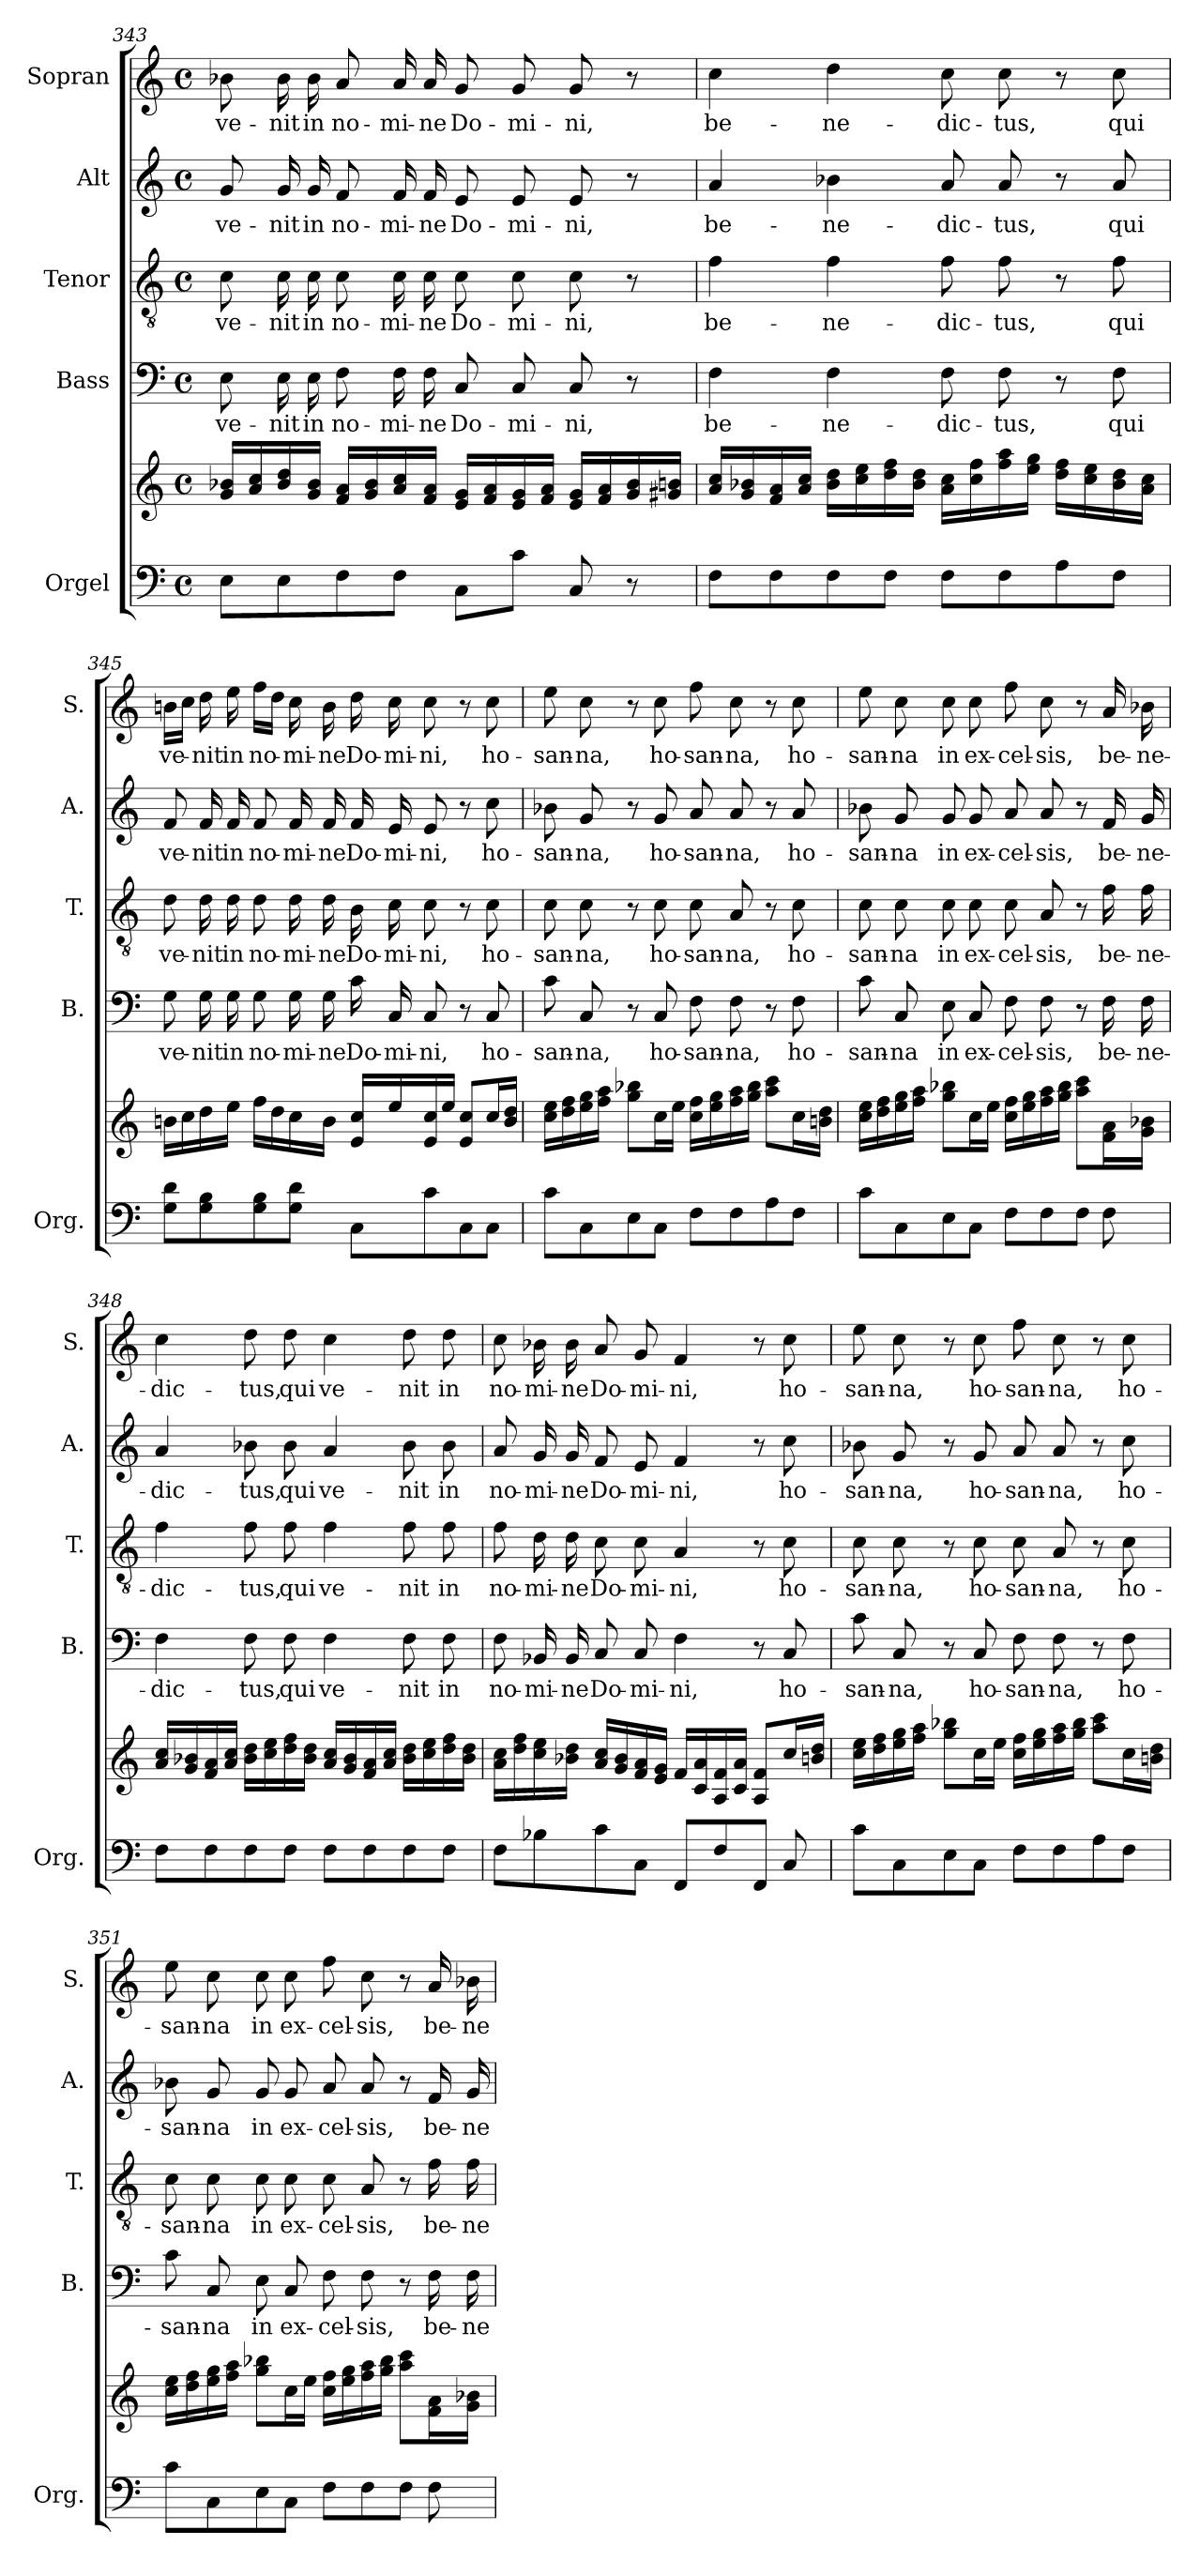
**kern	**kern	**kern	**text	**kern	**text	**kern	**text	**kern	**text
*part5	*part5	*part4	*part4	*part3	*part3	*part2	*part2	*part1	*part1
*staff6	*staff5	*staff4	*staff4	*staff3	*staff3	*staff2	*staff2	*staff1	*staff1
*I"Orgel	*	*I"Bass	*	*I"Tenor	*	*I"Alt	*	*I"Sopran	*
*I'Org.	*	*I'B.	*	*I'T.	*	*I'A.	*	*I'S.	*
*clefF4	*clefG2	*clefF4	*	*clefGv2	*	*clefG2	*	*clefG2	*
*k[]	*k[]	*k[]	*	*k[]	*	*k[]	*	*k[]	*
*C:	*C:	*C:	*	*C:	*	*C:	*	*C:	*
*M4/4	*M4/4	*M4/4	*	*M4/4	*	*M4/4	*	*M4/4	*
*met(c)	*met(c)	*met(c)	*	*met(c)	*	*met(c)	*	*met(c)	*
=343	=343	=343	=343	=343	=343	=343	=343	=343	=343
!	!	!	!LO:LY:b	!	!LO:LY:b	!	!LO:LY:b	!	!LO:LY:b
8E\L	16g/ 16b-X/LL	8E\	ve-	8c\	ve-	8g/	ve-	8b-X\	ve-
.	16a/ 16cc/	.	.	.	.	.	.	.	.
!	!	!	!LO:LY:b	!	!LO:LY:b	!	!LO:LY:b	!	!LO:LY:b
8E\	16b-/ 16dd/	16E\	-nit	16c\	-nit	16g/	-nit	16b-\	-nit
!	!	!	!LO:LY:b	!	!LO:LY:b	!	!LO:LY:b	!	!LO:LY:b
.	16g/ 16b-/JJ	16E\	in	16c\	in	16g/	in	16b-\	in
!	!	!	!LO:LY:b	!	!LO:LY:b	!	!LO:LY:b	!	!LO:LY:b
8F\	16f/ 16a/LL	8F\	no-	8c\	no-	8f/	no-	8a/	no-
.	16g/ 16b-/	.	.	.	.	.	.	.	.
!	!	!	!LO:LY:b	!	!LO:LY:b	!	!LO:LY:b	!	!LO:LY:b
8F\J	16a/ 16cc/	16F\	-mi-	16c\	-mi-	16f/	-mi-	16a/	-mi-
!	!	!	!LO:LY:b	!	!LO:LY:b	!	!LO:LY:b	!	!LO:LY:b
.	16f/ 16a/JJ	16F\	-ne	16c\	-ne	16f/	-ne	16a/	-ne
!	!	!	!LO:LY:b	!	!LO:LY:b	!	!LO:LY:b	!	!LO:LY:b
8C\L	16e/ 16g/LL	8C/	Do-	8c\	Do-	8e/	Do-	8g/	Do-
.	16f/ 16a/	.	.	.	.	.	.	.	.
!	!	!	!LO:LY:b	!	!LO:LY:b	!	!LO:LY:b	!	!LO:LY:b
8c\J	16e/ 16g/	8C/	-mi-	8c\	-mi-	8e/	-mi-	8g/	-mi-
.	16f/ 16a/JJ	.	.	.	.	.	.	.	.
!	!	!	!LO:LY:b	!	!LO:LY:b	!	!LO:LY:b	!	!LO:LY:b
8C/	16e/ 16g/LL	8C/	-ni,	8c\	-ni,	8e/	-ni,	8g/	-ni,
.	16f/ 16a/	.	.	.	.	.	.	.	.
8r	16g/ 16b-/	8r	.	8r	.	8r	.	8r	.
.	16g#X/ 16bn/JJ	.	.	.	.	.	.	.	.
!!LO:LB:g=z
=344	=344	=344	=344	=344	=344	=344	=344	=344	=344
!	!	!	!LO:LY:b	!	!LO:LY:b	!	!LO:LY:b	!	!LO:LY:b
8F\L	16a/ 16cc/LL	4F\	be-	4f\	be-	4a/	be-	4cc\	be-
.	16g/ 16b-X/	.	.	.	.	.	.	.	.
8F\	16f/ 16a/	.	.	.	.	.	.	.	.
.	16a/ 16cc/JJ	.	.	.	.	.	.	.	.
!	!	!	!LO:LY:b	!	!LO:LY:b	!	!LO:LY:b	!	!LO:LY:b
8F\	16b-\ 16dd\LL	4F\	-ne-	4f\	-ne-	4b-X\	-ne-	4dd\	-ne-
.	16cc\ 16ee\	.	.	.	.	.	.	.	.
8F\J	16dd\ 16ff\	.	.	.	.	.	.	.	.
.	16b-\ 16dd\JJ	.	.	.	.	.	.	.	.
!	!	!	!LO:LY:b	!	!LO:LY:b	!	!LO:LY:b	!	!LO:LY:b
8F\L	16a\ 16cc\LL	8F\	-dic-	8f\	-dic-	8a/	-dic-	8cc\	-dic-
.	16cc\ 16ff\	.	.	.	.	.	.	.	.
!	!	!	!LO:LY:b	!	!LO:LY:b	!	!LO:LY:b	!	!LO:LY:b
8F\	16ff\ 16aa\	8F\	-tus,	8f\	-tus,	8a/	-tus,	8cc\	-tus,
.	16ee\ 16gg\JJ	.	.	.	.	.	.	.	.
8A\	16dd\ 16ff\LL	8r	.	8r	.	8r	.	8r	.
.	16cc\ 16ee\	.	.	.	.	.	.	.	.
!	!	!	!LO:LY:b	!	!LO:LY:b	!	!LO:LY:b	!	!LO:LY:b
8F\J	16b-\ 16dd\	8F\	qui	8f\	qui	8a/	qui	8cc\	qui
.	16a\ 16cc\JJ	.	.	.	.	.	.	.	.
=345	=345	=345	=345	=345	=345	=345	=345	=345	=345
!	!	!	!LO:LY:b	!	!LO:LY:b	!	!LO:LY:b	!	!LO:LY:b
8G\ 8d\L	16bn\LL	8G\	ve-	8d\	ve-	8f/	ve-	16bn\LL	ve-
.	16cc\	.	.	.	.	.	.	16cc\JJ	.
!	!	!	!LO:LY:b	!	!LO:LY:b	!	!LO:LY:b	!	!LO:LY:b
8G\ 8B\	16dd\	16G\	-nit	16d\	-nit	16f/	-nit	16dd\	-nit
!	!	!	!LO:LY:b	!	!LO:LY:b	!	!LO:LY:b	!	!LO:LY:b
.	16ee\JJ	16G\	in	16d\	in	16f/	in	16ee\	in
!	!	!	!LO:LY:b	!	!LO:LY:b	!	!LO:LY:b	!	!LO:LY:b
8G\ 8B\	16ff\LL	8G\	no-	8d\	no-	8f/	no-	16ff\LL	no-
.	16dd\	.	.	.	.	.	.	16dd\JJ	.
!	!	!	!LO:LY:b	!	!LO:LY:b	!	!LO:LY:b	!	!LO:LY:b
8G\ 8d\J	16cc\	16G\	-mi-	16d\	-mi-	16f/	-mi-	16cc\	-mi-
!	!	!	!LO:LY:b	!	!LO:LY:b	!	!LO:LY:b	!	!LO:LY:b
.	16b\JJ	16G\	-ne	16d\	-ne	16f/	-ne	16b\	-ne
!	!	!	!LO:LY:b	!	!LO:LY:b	!	!LO:LY:b	!	!LO:LY:b
8C\L	16e/ 16cc/LL	16c\	Do-	16B\	Do-	16f/	Do-	16dd\	Do-
!	!	!	!LO:LY:b	!	!LO:LY:b	!	!LO:LY:b	!	!LO:LY:b
.	16ee/	16C/	-mi-	16c\	-mi-	16e/	-mi-	16cc\	-mi-
!	!	!	!LO:LY:b	!	!LO:LY:b	!	!LO:LY:b	!	!LO:LY:b
8c\	16e/ 16cc/	8C/	-ni,	8c\	-ni,	8e/	-ni,	8cc\	-ni,
.	16ee/JJ	.	.	.	.	.	.	.	.
8C\	8e/ 8cc/L	8r	.	8r	.	8r	.	8r	.
!	!	!	!LO:LY:b	!	!LO:LY:b	!	!LO:LY:b	!	!LO:LY:b
8C\J	16cc/L	8C/	ho-	8c\	ho-	8cc\	ho-	8cc\	ho-
.	16b/ 16dd/JJ	.	.	.	.	.	.	.	.
=346	=346	=346	=346	=346	=346	=346	=346	=346	=346
!	!	!	!LO:LY:b	!	!LO:LY:b	!	!LO:LY:b	!	!LO:LY:b
8c\L	16cc\ 16ee\LL	8c\	-san-	8c\	-san-	8b-X\	-san-	8ee\	-san-
.	16dd\ 16ff\	.	.	.	.	.	.	.	.
!	!	!	!LO:LY:b	!	!LO:LY:b	!	!LO:LY:b	!	!LO:LY:b
8C\	16ee\ 16gg\	8C/	-na,	8c\	-na,	8g/	-na,	8cc\	-na,
.	16ff\ 16aa\JJ	.	.	.	.	.	.	.	.
8E\	8gg\ 8bb-X\L	8r	.	8r	.	8r	.	8r	.
!	!	!	!LO:LY:b	!	!LO:LY:b	!	!LO:LY:b	!	!LO:LY:b
8C\J	16cc\L	8C/	ho-	8c\	ho-	8g/	ho-	8cc\	ho-
.	16ee\JJ	.	.	.	.	.	.	.	.
!	!	!	!LO:LY:b	!	!LO:LY:b	!	!LO:LY:b	!	!LO:LY:b
8F\L	16cc\ 16ff\LL	8F\	-san-	8c\	-san-	8a/	-san-	8ff\	-san-
.	16ee\ 16gg\	.	.	.	.	.	.	.	.
!	!	!	!LO:LY:b	!	!LO:LY:b	!	!LO:LY:b	!	!LO:LY:b
8F\	16ff\ 16aa\	8F\	-na,	8A/	-na,	8a/	-na,	8cc\	-na,
.	16gg\ 16bb-\JJ	.	.	.	.	.	.	.	.
8A\	8aa\ 8ccc\L	8r	.	8r	.	8r	.	8r	.
!	!	!	!LO:LY:b	!	!LO:LY:b	!	!LO:LY:b	!	!LO:LY:b
8F\J	16cc\L	8F\	ho-	8c\	ho-	8a/	ho-	8cc\	ho-
.	16bn\ 16dd\JJ	.	.	.	.	.	.	.	.
!!LO:PB:g=z
=347	=347	=347	=347	=347	=347	=347	=347	=347	=347
!	!	!	!LO:LY:b	!	!LO:LY:b	!	!LO:LY:b	!	!LO:LY:b
8c\L	16cc\ 16ee\LL	8c\	-san-	8c\	-san-	8b-X\	-san-	8ee\	-san-
.	16dd\ 16ff\	.	.	.	.	.	.	.	.
!	!	!	!LO:LY:b	!	!LO:LY:b	!	!LO:LY:b	!	!LO:LY:b
8C\	16ee\ 16gg\	8C/	-na	8c\	-na	8g/	-na	8cc\	-na
.	16ff\ 16aa\JJ	.	.	.	.	.	.	.	.
!	!	!	!LO:LY:b	!	!LO:LY:b	!	!LO:LY:b	!	!LO:LY:b
8E\	8gg\ 8bb-X\L	8E\	in	8c\	in	8g/	in	8cc\	in
!	!	!	!LO:LY:b	!	!LO:LY:b	!	!LO:LY:b	!	!LO:LY:b
8C\J	16cc\L	8C/	ex-	8c\	ex-	8g/	ex-	8cc\	ex-
.	16ee\JJ	.	.	.	.	.	.	.	.
!	!	!	!LO:LY:b	!	!LO:LY:b	!	!LO:LY:b	!	!LO:LY:b
8F\L	16cc\ 16ff\LL	8F\	-cel-	8c\	-cel-	8a/	-cel-	8ff\	-cel-
.	16ee\ 16gg\	.	.	.	.	.	.	.	.
!	!	!	!LO:LY:b	!	!LO:LY:b	!	!LO:LY:b	!	!LO:LY:b
8F\	16ff\ 16aa\	8F\	-sis,	8A/	-sis,	8a/	-sis,	8cc\	-sis,
.	16gg\ 16bb-\JJ	.	.	.	.	.	.	.	.
8F\J	8aa\ 8ccc\L	8r	.	8r	.	8r	.	8r	.
!	!	!	!LO:LY:b	!	!LO:LY:b	!	!LO:LY:b	!	!LO:LY:b
8F\	16f\ 16a\L	16F\	be-	16f\	be-	16f/	be-	16a/	be-
!	!	!	!LO:LY:b	!	!LO:LY:b	!	!LO:LY:b	!	!LO:LY:b
.	16g\ 16b-X\JJ	16F\	-ne-	16f\	-ne-	16g/	-ne-	16b-X\	-ne-
=348	=348	=348	=348	=348	=348	=348	=348	=348	=348
!	!	!	!LO:LY:b	!	!LO:LY:b	!	!LO:LY:b	!	!LO:LY:b
8F\L	16a/ 16cc/LL	4F\	-dic-	4f\	-dic-	4a/	-dic-	4cc\	-dic-
.	16g/ 16b-X/	.	.	.	.	.	.	.	.
8F\	16f/ 16a/	.	.	.	.	.	.	.	.
.	16a/ 16cc/JJ	.	.	.	.	.	.	.	.
!	!	!	!LO:LY:b	!	!LO:LY:b	!	!LO:LY:b	!	!LO:LY:b
8F\	16b-\ 16dd\LL	8F\	-tus,	8f\	-tus,	8b-X\	-tus,	8dd\	-tus,
.	16cc\ 16ee\	.	.	.	.	.	.	.	.
!	!	!	!LO:LY:b	!	!LO:LY:b	!	!LO:LY:b	!	!LO:LY:b
8F\J	16dd\ 16ff\	8F\	qui	8f\	qui	8b-\	qui	8dd\	qui
.	16b-\ 16dd\JJ	.	.	.	.	.	.	.	.
!	!	!	!LO:LY:b	!	!LO:LY:b	!	!LO:LY:b	!	!LO:LY:b
8F\L	16a/ 16cc/LL	4F\	ve-	4f\	ve-	4a/	ve-	4cc\	ve-
.	16g/ 16b-/	.	.	.	.	.	.	.	.
8F\	16f/ 16a/	.	.	.	.	.	.	.	.
.	16a/ 16cc/JJ	.	.	.	.	.	.	.	.
!	!	!	!LO:LY:b	!	!LO:LY:b	!	!LO:LY:b	!	!LO:LY:b
8F\	16b-\ 16dd\LL	8F\	-nit	8f\	-nit	8b-\	-nit	8dd\	-nit
.	16cc\ 16ee\	.	.	.	.	.	.	.	.
!	!	!	!LO:LY:b	!	!LO:LY:b	!	!LO:LY:b	!	!LO:LY:b
8F\J	16dd\ 16ff\	8F\	in	8f\	in	8b-\	in	8dd\	in
.	16b-\ 16dd\JJ	.	.	.	.	.	.	.	.
=349	=349	=349	=349	=349	=349	=349	=349	=349	=349
!	!	!	!LO:LY:b	!	!LO:LY:b	!	!LO:LY:b	!	!LO:LY:b
8F\L	16a\ 16cc\LL	8F\	no-	8f\	no-	8a/	no-	8cc\	no-
.	16dd\ 16ff\	.	.	.	.	.	.	.	.
!	!	!	!LO:LY:b	!	!LO:LY:b	!	!LO:LY:b	!	!LO:LY:b
8B-X\	16cc\ 16ee\	16BB-X/	-mi-	16d\	-mi-	16g/	-mi-	16b-X\	-mi-
!	!	!	!LO:LY:b	!	!LO:LY:b	!	!LO:LY:b	!	!LO:LY:b
.	16b-X\ 16dd\JJ	16BB-/	-ne	16d\	-ne	16g/	-ne	16b-\	-ne
!	!	!	!LO:LY:b	!	!LO:LY:b	!	!LO:LY:b	!	!LO:LY:b
8c\	16a/ 16cc/LL	8C/	Do-	8c\	Do-	8f/	Do-	8a/	Do-
.	16g/ 16b-/	.	.	.	.	.	.	.	.
!	!	!	!LO:LY:b	!	!LO:LY:b	!	!LO:LY:b	!	!LO:LY:b
8C\J	16f/ 16a/	8C/	-mi-	8c\	-mi-	8e/	-mi-	8g/	-mi-
.	16e/ 16g/JJ	.	.	.	.	.	.	.	.
!	!	!	!LO:LY:b	!	!LO:LY:b	!	!LO:LY:b	!	!LO:LY:b
8FF/L	16f/LL	4F\	-ni,	4A/	-ni,	4f/	-ni,	4f/	-ni,
.	16c/ 16a/	.	.	.	.	.	.	.	.
8F/	16A/ 16f/	.	.	.	.	.	.	.	.
.	16c/ 16a/JJ	.	.	.	.	.	.	.	.
8FF/J	8A/ 8f/L	8r	.	8r	.	8r	.	8r	.
!	!	!	!LO:LY:b	!	!LO:LY:b	!	!LO:LY:b	!	!LO:LY:b
8C/	16cc/L	8C/	ho-	8c\	ho-	8cc\	ho-	8cc\	ho-
.	16bn/ 16dd/JJ	.	.	.	.	.	.	.	.
!!LO:LB:g=z
=350	=350	=350	=350	=350	=350	=350	=350	=350	=350
!	!	!	!LO:LY:b	!	!LO:LY:b	!	!LO:LY:b	!	!LO:LY:b
8c\L	16cc\ 16ee\LL	8c\	-san-	8c\	-san-	8b-X\	-san-	8ee\	-san-
.	16dd\ 16ff\	.	.	.	.	.	.	.	.
!	!	!	!LO:LY:b	!	!LO:LY:b	!	!LO:LY:b	!	!LO:LY:b
8C\	16ee\ 16gg\	8C/	-na,	8c\	-na,	8g/	-na,	8cc\	-na,
.	16ff\ 16aa\JJ	.	.	.	.	.	.	.	.
8E\	8gg\ 8bb-X\L	8r	.	8r	.	8r	.	8r	.
!	!	!	!LO:LY:b	!	!LO:LY:b	!	!LO:LY:b	!	!LO:LY:b
8C\J	16cc\L	8C/	ho-	8c\	ho-	8g/	ho-	8cc\	ho-
.	16ee\JJ	.	.	.	.	.	.	.	.
!	!	!	!LO:LY:b	!	!LO:LY:b	!	!LO:LY:b	!	!LO:LY:b
8F\L	16cc\ 16ff\LL	8F\	-san-	8c\	-san-	8a/	-san-	8ff\	-san-
.	16ee\ 16gg\	.	.	.	.	.	.	.	.
!	!	!	!LO:LY:b	!	!LO:LY:b	!	!LO:LY:b	!	!LO:LY:b
8F\	16ff\ 16aa\	8F\	-na,	8A/	-na,	8a/	-na,	8cc\	-na,
.	16gg\ 16bb-\JJ	.	.	.	.	.	.	.	.
8A\	8aa\ 8ccc\L	8r	.	8r	.	8r	.	8r	.
!	!	!	!LO:LY:b	!	!LO:LY:b	!	!LO:LY:b	!	!LO:LY:b
8F\J	16cc\L	8F\	ho-	8c\	ho-	8cc\	ho-	8cc\	ho-
.	16bn\ 16dd\JJ	.	.	.	.	.	.	.	.
=351	=351	=351	=351	=351	=351	=351	=351	=351	=351
!	!	!	!LO:LY:b	!	!LO:LY:b	!	!LO:LY:b	!	!LO:LY:b
8c\L	16cc\ 16ee\LL	8c\	-san-	8c\	-san-	8b-X\	-san-	8ee\	-san-
.	16dd\ 16ff\	.	.	.	.	.	.	.	.
!	!	!	!LO:LY:b	!	!LO:LY:b	!	!LO:LY:b	!	!LO:LY:b
8C\	16ee\ 16gg\	8C/	-na	8c\	-na	8g/	-na	8cc\	-na
.	16ff\ 16aa\JJ	.	.	.	.	.	.	.	.
!	!	!	!LO:LY:b	!	!LO:LY:b	!	!LO:LY:b	!	!LO:LY:b
8E\	8gg\ 8bb-X\L	8E\	in	8c\	in	8g/	in	8cc\	in
!	!	!	!LO:LY:b	!	!LO:LY:b	!	!LO:LY:b	!	!LO:LY:b
8C\J	16cc\L	8C/	ex-	8c\	ex-	8g/	ex-	8cc\	ex-
.	16ee\JJ	.	.	.	.	.	.	.	.
!	!	!	!LO:LY:b	!	!LO:LY:b	!	!LO:LY:b	!	!LO:LY:b
8F\L	16cc\ 16ff\LL	8F\	-cel-	8c\	-cel-	8a/	-cel-	8ff\	-cel-
.	16ee\ 16gg\	.	.	.	.	.	.	.	.
!	!	!	!LO:LY:b	!	!LO:LY:b	!	!LO:LY:b	!	!LO:LY:b
8F\	16ff\ 16aa\	8F\	-sis,	8A/	-sis,	8a/	-sis,	8cc\	-sis,
.	16gg\ 16bb-\JJ	.	.	.	.	.	.	.	.
8F\J	8aa\ 8ccc\L	8r	.	8r	.	8r	.	8r	.
!	!	!	!LO:LY:b	!	!LO:LY:b	!	!LO:LY:b	!	!LO:LY:b
8F\	16f\ 16a\L	16F\	be-	16f\	be-	16f/	be-	16a/	be-
!	!	!	!LO:LY:b	!	!LO:LY:b	!	!LO:LY:b	!	!LO:LY:b
.	16g\ 16b-X\JJ	16F\	-ne-	16f\	-ne-	16g/	-ne-	16b-X\	-ne-
=	=	=	=	=	=	=	=	=	=
*-	*-	*-	*-	*-	*-	*-	*-	*-	*-
